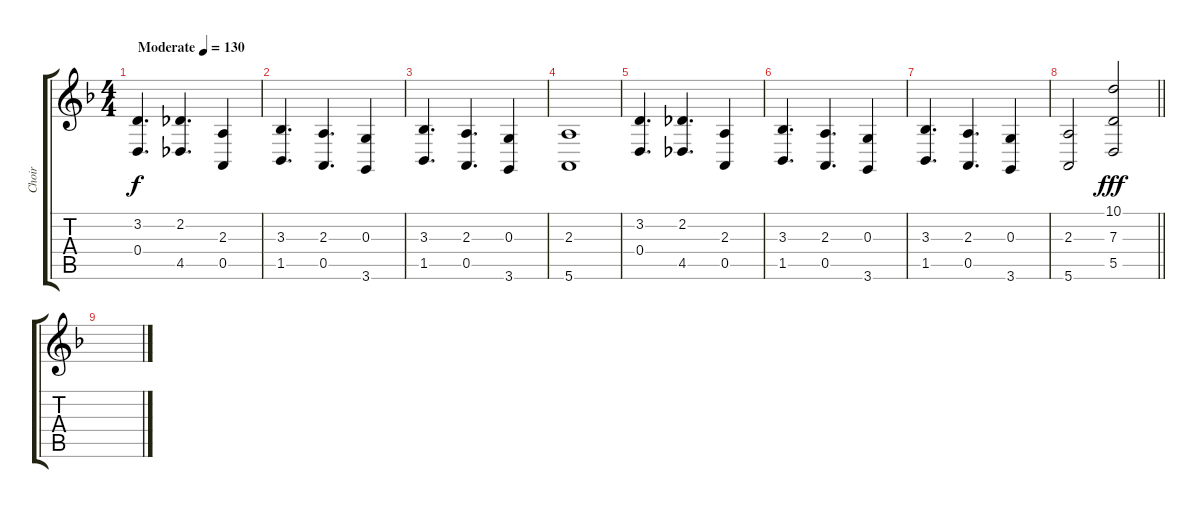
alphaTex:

\track ("Choir" "Choir") {instrument pad4choir}
\staff {score tabs}
\tuning (E4 B3 G3 D3 A2 E2) {hide}
\ts (4 4)
\section ("" "")
\tempo (130 "Moderate")
\clef g2
\ks dminor
(3.2 0.4).4{d dy f instrument pad4choir} (2.2 4.5).4{d} (2.3 0.5).4 |
(3.3 1.5).4{d} (2.3 0.5).4{d} (0.3 3.6).4 |
(3.3 1.5).4{d} (2.3 0.5).4{d} (0.3 3.6).4 |
(2.3 5.6).1 |
(3.2 0.4).4{d} (2.2 4.5).4{d} (2.3 0.5).4 |
(3.3 1.5).4{d} (2.3 0.5).4{d} (0.3 3.6).4 |
(3.3 1.5).4{d} (2.3 0.5).4{d} (0.3 3.6).4 |
\barLineRight lightlight
(2.3 5.6).2 (10.1 7.3 5.5).2{dy fff volume 16 instrument reversecymbal} |
\section ("" "")
